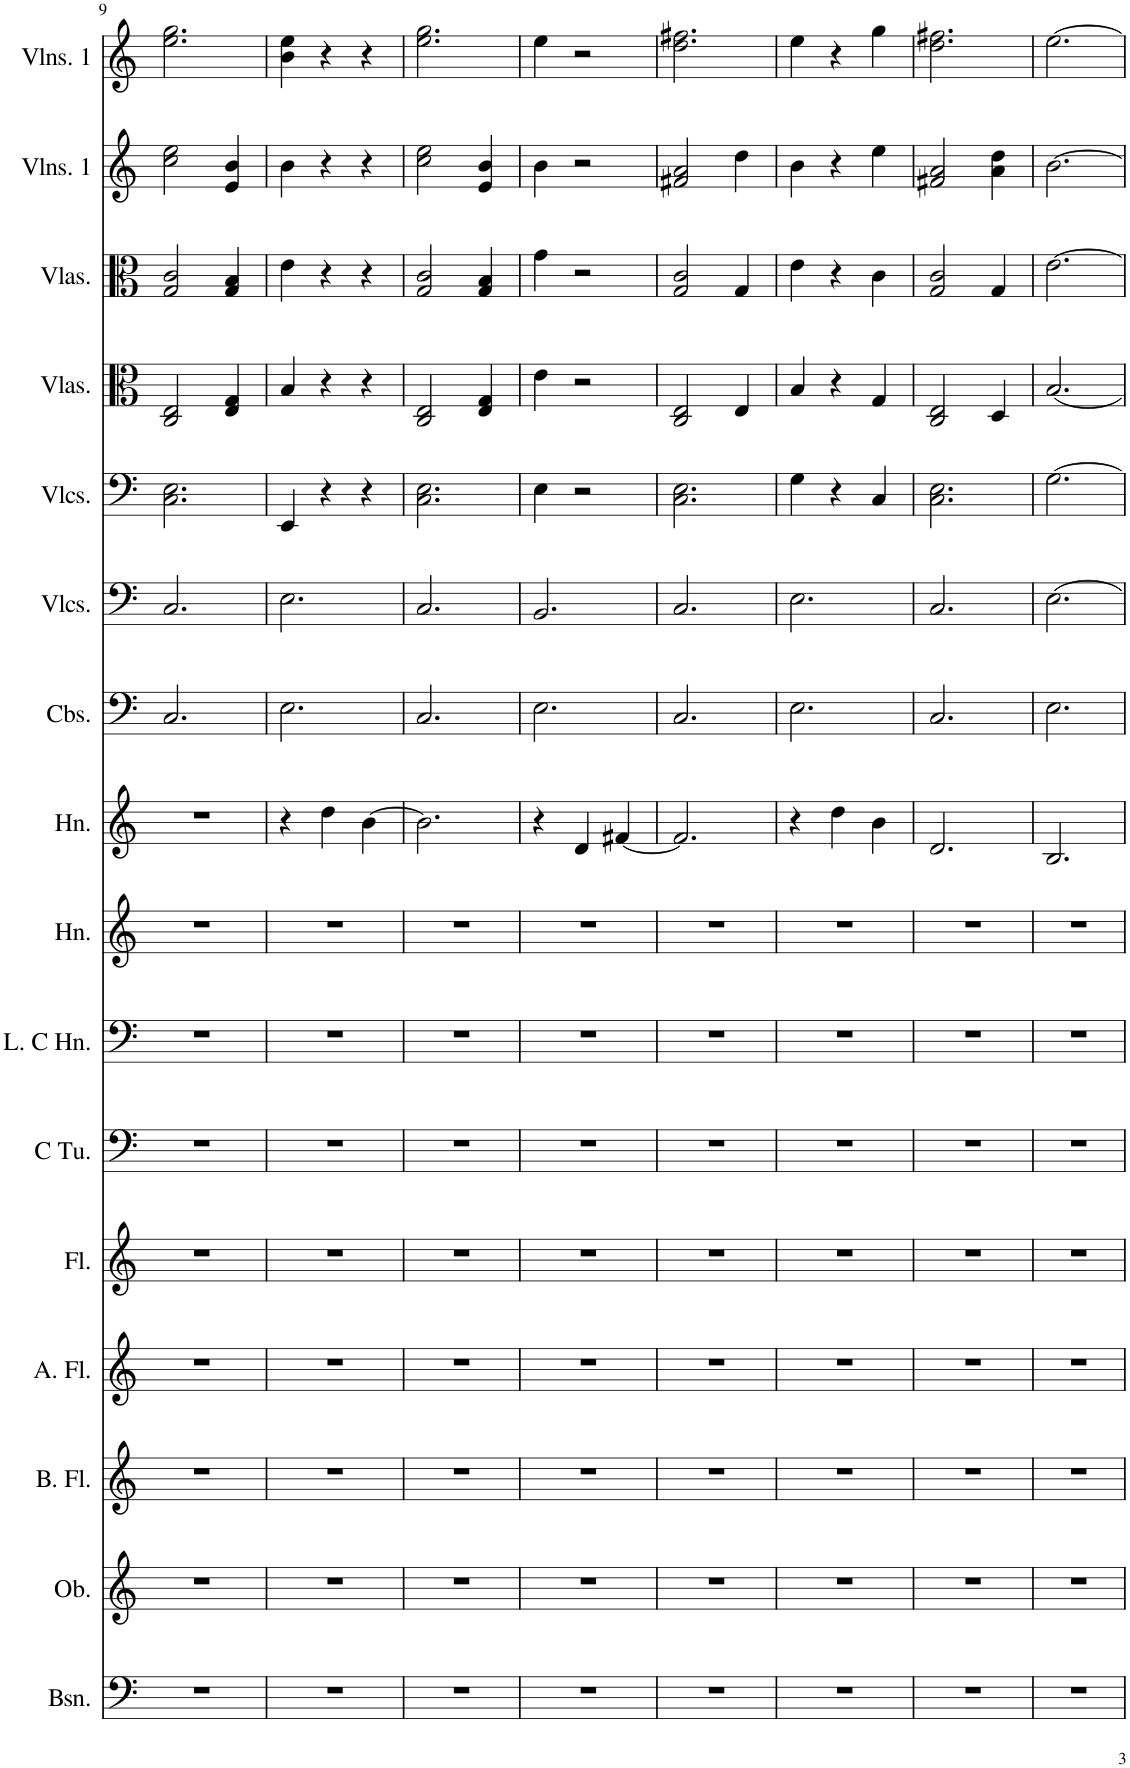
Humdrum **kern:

**kern	**kern	**kern	**kern	**kern	**kern	**kern	**kern	**kern	**kern	**kern	**kern	**kern	**kern	**kern	**kern
*part16	*part15	*part14	*part13	*part12	*part11	*part10	*part9	*part8	*part7	*part6	*part5	*part4	*part3	*part2	*part1
*staff16	*staff15	*staff14	*staff13	*staff12	*staff11	*staff10	*staff9	*staff8	*staff7	*staff6	*staff5	*staff4	*staff3	*staff2	*staff1
*I"Basson	*I"Oboe	*I"Bass Flute	*I"Alto Flute	*I"Flute	*I"C Tuba	*I"Low C Horn	*I"Horn	*I"Horn	*I"Contrabasses	*I"Violoncellos	*I"Violoncellos	*I"Violas	*I"Violas	*I"Violins 1	*I"Violins 1
*I'Bsn.	*I'Ob.	*I'B. Fl.	*I'A. Fl.	*I'Fl.	*I'C Tu.	*I'L. C Hn.	*I'Hn.	*I'Hn.	*I'Cbs.	*I'Vlcs.	*I'Vlcs.	*I'Vlas.	*I'Vlas.	*I'Vlns. 1	*I'Vlns. 1
!!LO:PB:g=z
*clefF4	*clefG2	*clefG2	*clefG2	*clefG2	*clefF4	*clefF4	*clefG2	*clefG2	*clefF4	*clefF4	*clefF4	*clefC3	*clefC3	*clefG2	*clefG2
*	*	*Trd7c12	*Trd3c5	*	*	*Trd4c7	*Trd4c7	*Trd4c7	*Trd7c12	*	*	*	*	*	*
*k[]	*k[]	*k[]	*k[]	*k[]	*k[]	*k[]	*k[]	*k[]	*k[]	*k[]	*k[]	*k[]	*k[]	*k[]	*k[]
*M3/4	*M3/4	*M3/4	*M3/4	*M3/4	*M3/4	*M3/4	*M3/4	*M3/4	*M3/4	*M3/4	*M3/4	*M3/4	*M3/4	*M3/4	*M3/4
=9	=9	=9	=9	=9	=9	=9	=9	=9	=9	=9	=9	=9	=9	=9	=9
2.r	2.r	2.r	2.r	2.r	2.r	2.r	2.r	2.r	2.C/	2.C/	2.C\ 2.E\	2C/ 2E/	2G/ 2c/	2cc\ 2ee\	2.ee\ 2.gg\
.	.	.	.	.	.	.	.	.	.	.	.	4E/ 4G/	4G/ 4B/	4e/ 4b/	.
=10	=10	=10	=10	=10	=10	=10	=10	=10	=10	=10	=10	=10	=10	=10	=10
2.r	2.r	2.r	2.r	2.r	2.r	2.r	2.r	4r	2.E\	2.E\	4EE/	4B/	4e\	4b\	4b\ 4ee\
.	.	.	.	.	.	.	.	4dd\	.	.	4r	4r	4r	4r	4r
.	.	.	.	.	.	.	.	[4b\	.	.	4r	4r	4r	4r	4r
=11	=11	=11	=11	=11	=11	=11	=11	=11	=11	=11	=11	=11	=11	=11	=11
2.r	2.r	2.r	2.r	2.r	2.r	2.r	2.r	2.b\]	2.C/	2.C/	2.C\ 2.E\	2C/ 2E/	2G/ 2c/	2cc\ 2ee\	2.ee\ 2.gg\
.	.	.	.	.	.	.	.	.	.	.	.	4E/ 4G/	4G/ 4B/	4e/ 4b/	.
=12	=12	=12	=12	=12	=12	=12	=12	=12	=12	=12	=12	=12	=12	=12	=12
2.r	2.r	2.r	2.r	2.r	2.r	2.r	2.r	4r	2.E\	2.BB/	4E\	4e\	4g\	4b\	4ee\
.	.	.	.	.	.	.	.	4d/	.	.	2r	2r	2r	2r	2r
.	.	.	.	.	.	.	.	[4f#X/	.	.	.	.	.	.	.
=13	=13	=13	=13	=13	=13	=13	=13	=13	=13	=13	=13	=13	=13	=13	=13
2.r	2.r	2.r	2.r	2.r	2.r	2.r	2.r	2.f#/]	2.C/	2.C/	2.C\ 2.E\	2C/ 2E/	2G/ 2c/	2f#X/ 2a/	2.dd\ 2.ff#X\
.	.	.	.	.	.	.	.	.	.	.	.	4E/	4G/	4dd\	.
=14	=14	=14	=14	=14	=14	=14	=14	=14	=14	=14	=14	=14	=14	=14	=14
2.r	2.r	2.r	2.r	2.r	2.r	2.r	2.r	4r	2.E\	2.E\	4G\	4B/	4e\	4b\	4ee\
.	.	.	.	.	.	.	.	4dd\	.	.	4r	4r	4r	4r	4r
.	.	.	.	.	.	.	.	4b\	.	.	4C/	4G/	4c\	4ee\	4gg\
=15	=15	=15	=15	=15	=15	=15	=15	=15	=15	=15	=15	=15	=15	=15	=15
2.r	2.r	2.r	2.r	2.r	2.r	2.r	2.r	2.d/	2.C/	2.C/	2.C\ 2.E\	2C/ 2E/	2G/ 2c/	2f#X/ 2a/	2.dd\ 2.ff#X\
.	.	.	.	.	.	.	.	.	.	.	.	4D/	4G/	4a\ 4dd\	.
=16	=16	=16	=16	=16	=16	=16	=16	=16	=16	=16	=16	=16	=16	=16	=16
2.r	2.r	2.r	2.r	2.r	2.r	2.r	2.r	2.B/	2.E\	[2.E\	[2.G\	[2.B/	[2.e\	[2.b\	[2.ee\
=	=	=	=	=	=	=	=	=	=	=	=	=	=	=	=
*-	*-	*-	*-	*-	*-	*-	*-	*-	*-	*-	*-	*-	*-	*-	*-
